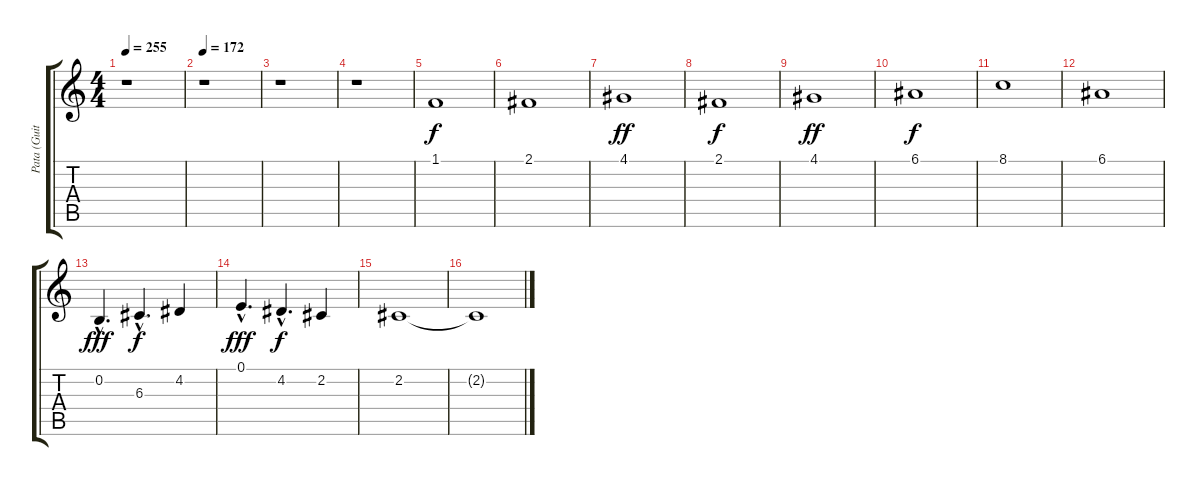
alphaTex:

\track ("Pata (Guitar One)" "Pata (Guit") {instrument brightacousticpiano}
\staff {score tabs}
\tuning (E4 B3 G3 D3 A2 E2) {hide}
\ts (4 4)
\tempo 255
\clef g2
\ks c
r.1{dy f instrument brightacousticpiano} |
\tempo 172
r.1 |
r.1 |
r.1 |
1.1.1 |
2.1.1 |
4.1.1{dy ff} |
2.1.1{dy f} |
4.1.1{dy ff} |
6.1.1{dy f} |
8.1.1 |
6.1.1 |
0.2{hac}.4{d dy fff instrument brightacousticpiano} 6.3{hac}.4{d dy f volume 16} 4.2.4 |
0.1{hac}.4{d dy fff} 4.2{hac}.4{d dy f} 2.2.4 |
2.2.1 |
2.2{t}.1
